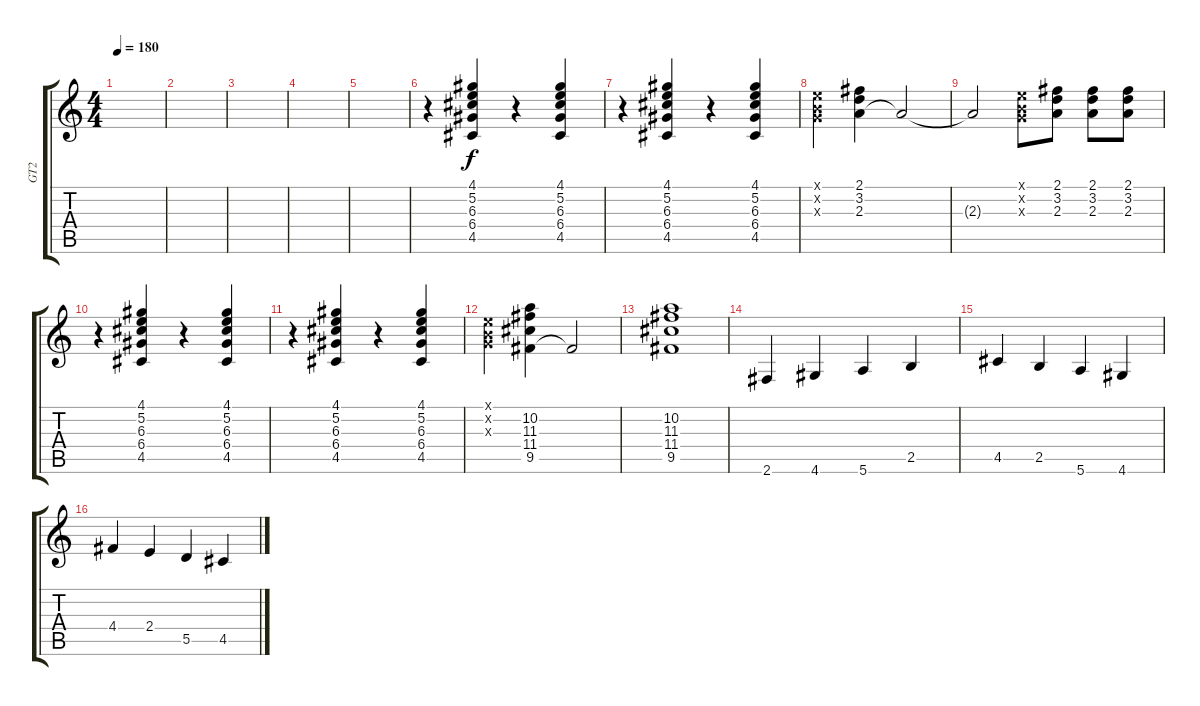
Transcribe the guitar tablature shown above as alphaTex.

\track ("GT2" "GT2") {instrument overdrivenguitar}
\staff {score tabs}
\tuning (E4 B3 G3 D3 A2 E2) {hide}
\ts (4 4)
\tempo 180
\clef g2
\ks c
|
|
|
|
|
r.4 (4.1 5.2 6.3 6.4 4.5).4 r.4 (4.1 5.2 6.3 6.4 4.5).4 |
r.4 (4.1 5.2 6.3 6.4 4.5).4 r.4 (4.1 5.2 6.3 6.4 4.5).4 |
(0.1{x} 0.2{x} 0.3{x}).4 (2.1 3.2 2.3).4 2.3{t}.2 |
2.3{t}.2 (0.1{x} 0.2{x} 0.3{x}).8 (2.1 3.2 2.3).8 (2.1 3.2 2.3).8 (2.1 3.2 2.3).8 |
r.4 (4.1 5.2 6.3 6.4 4.5).4 r.4 (4.1 5.2 6.3 6.4 4.5).4 |
r.4 (4.1 5.2 6.3 6.4 4.5).4 r.4 (4.1 5.2 6.3 6.4 4.5).4 |
(0.1{x} 0.2{x} 0.3{x}).4 (10.2 11.3 11.4 9.5).4 9.5{t}.2 |
(10.2 11.3 11.4 9.5).1 |
2.6.4 4.6.4 5.6.4 2.5.4 |
4.5.4 2.5.4 5.6.4 4.6.4 |
4.4.4 2.4.4 5.5.4 4.5.4
